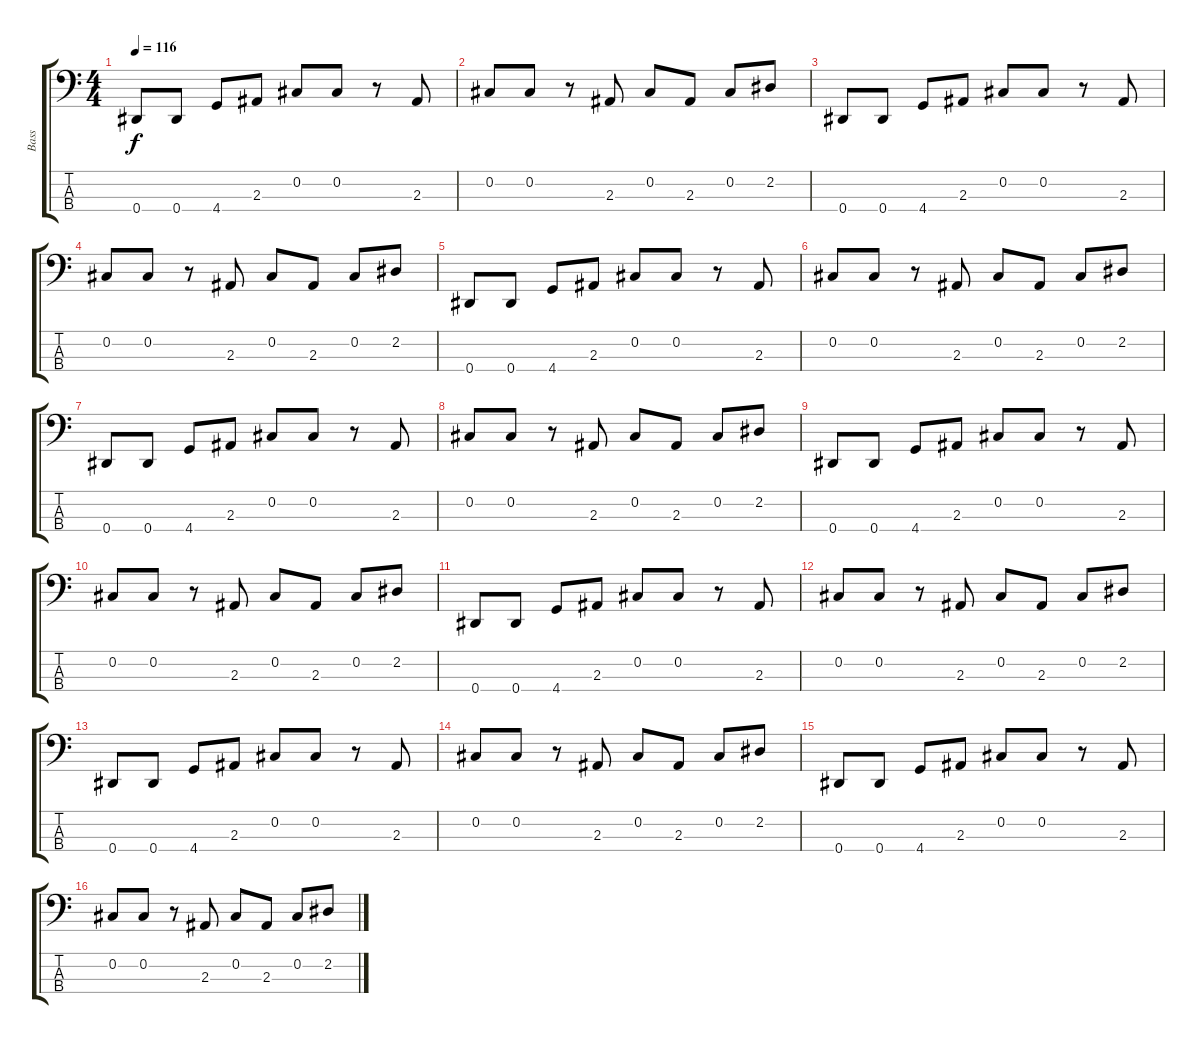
\track ("Bass" "Bass") {instrument electricbassfinger}
\staff {score tabs}
\tuning (Gb2 Db2 Ab1 Eb1) {hide}
\ts (4 4)
\tempo 116
\clef f4
\ks c
0.4.8{dy f} 0.4.8 4.4.8 2.3.8 0.2.8 0.2.8 r.8 2.3.8 |
0.2.8 0.2.8 r.8 2.3.8 0.2.8 2.3.8 0.2.8 2.2.8 |
0.4.8 0.4.8 4.4.8 2.3.8 0.2.8 0.2.8 r.8 2.3.8 |
0.2.8 0.2.8 r.8 2.3.8 0.2.8 2.3.8 0.2.8 2.2.8 |
0.4.8 0.4.8 4.4.8 2.3.8 0.2.8 0.2.8 r.8 2.3.8 |
0.2.8 0.2.8 r.8 2.3.8 0.2.8 2.3.8 0.2.8 2.2.8 |
0.4.8 0.4.8 4.4.8 2.3.8 0.2.8 0.2.8 r.8 2.3.8 |
0.2.8 0.2.8 r.8 2.3.8 0.2.8 2.3.8 0.2.8 2.2.8 |
0.4.8 0.4.8 4.4.8 2.3.8 0.2.8 0.2.8 r.8 2.3.8 |
0.2.8 0.2.8 r.8 2.3.8 0.2.8 2.3.8 0.2.8 2.2.8 |
0.4.8 0.4.8 4.4.8 2.3.8 0.2.8 0.2.8 r.8 2.3.8 |
0.2.8 0.2.8 r.8 2.3.8 0.2.8 2.3.8 0.2.8 2.2.8 |
0.4.8 0.4.8 4.4.8 2.3.8 0.2.8 0.2.8 r.8 2.3.8 |
0.2.8 0.2.8 r.8 2.3.8 0.2.8 2.3.8 0.2.8 2.2.8 |
0.4.8 0.4.8 4.4.8 2.3.8 0.2.8 0.2.8 r.8 2.3.8 |
0.2.8 0.2.8 r.8 2.3.8 0.2.8 2.3.8 0.2.8 2.2.8
